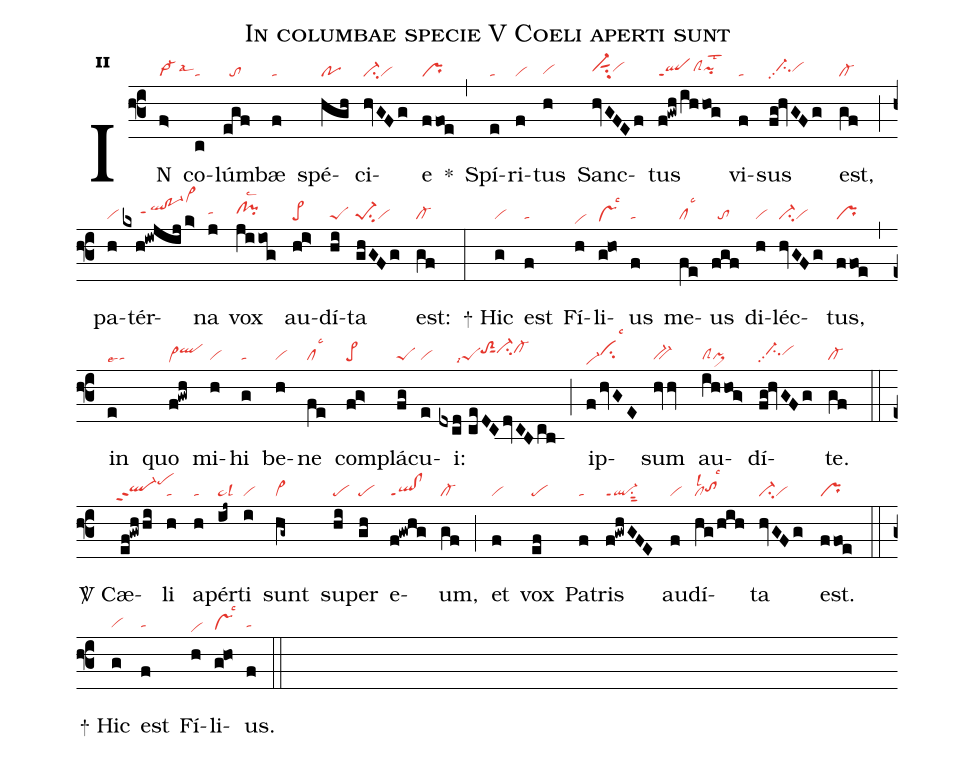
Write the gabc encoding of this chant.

name:In columbae specie V Coeli aperti sunt;
office-part:re;
mode:2;
nabc-lines:1;
%%
initial-style: 1;
name: In columbae specie;
mode: 2;
office-part: Responsorium;
annotation: Resp.;
annotation: ii;
nabc-lines: 1;
%%
(f3) IN(f>|vi>-lsal6) co(c|ta)lúm(egf|//to)bæ(f|ta) spé(hgh|po)ci(hvGFg|ci-vi)e(ffoe|pr) <sp>*</sp>(,) Spí(e|ta)ri(f|vi)tus(h|vihg) Sanc(hvGFEf|vi-hhsut1su2vihh)tus(f!gwh/ihhog|qlppt1clShhpihhlst2) vi(f|ta)sus(fg!hvGFg|//ci-hhpp2vihh) est,(gf|cl-) (;) pa(h|vi)tér(kxh!iwjij/k>|/////qlhh!po-1hhppt1vi>hm)na(j|tahh) vox(jiiog|clhh!pihhlsc2) au(hi>|pe>)dí(hi|peS)ta(ghGFg|pe-1su2vi) est:(gf|cl-) (:)
<sp>+</sp> Hic(g|vi) est(f|ta) Fí(h|vihd)li(g!ho|vshelsc3)us(f|ta) me(fe|cllsc3)us(fgf|//to) di(h|vi)léc(hvGFg|ci-vi)tus,(ffoe|pr) (,) in(e|talse7) quo(f!gwh|vi>heqlhi) mi(h|vi)hi(g|ta) be(h|vi)ne(fe|cllsc3) com(fg>|pe>)plá(fg|peS)cu(e|vi)i:(dxcd//ceDCdvCBcb|/////peSlsi7toS2hisut1ci-hicl-hi) (;) ip(f/hvGE|vi-hdcihhlsc3)sum(hvhv|bv-) au(ihhog>|clSpi>)dí(fg!hvGFg|//ci-hhpp2vihh)te.(gf|cl-) (::)

<sp>V/</sp> Cæ(ef!gwhhi|`ql-hhppt2pehk)li(h|ta) a(h|ta)pér(ij~|ta>lsl3)ti(i|vi) sunt(hg~|vi>) su(hi|pe)per(gh|pe) e(f!gwhg|ql!clppt1)um,(gf|cl-) (;) et(f|vi) vox(ef|pe) Pa(f|ta)tris(f!gwhGFE|ql-ppt1su1sut2) au(f|vi)dí(hg/hih|cllsl2tohhlsc3)ta(hvGFg|ci-vi) est.(ffoe|pr) (::)
<sp>+</sp> Hic(g|vi) est(f|ta) Fí(h|vihd)li(g!ho|vshelsc3)us.(f|ta) (::)
